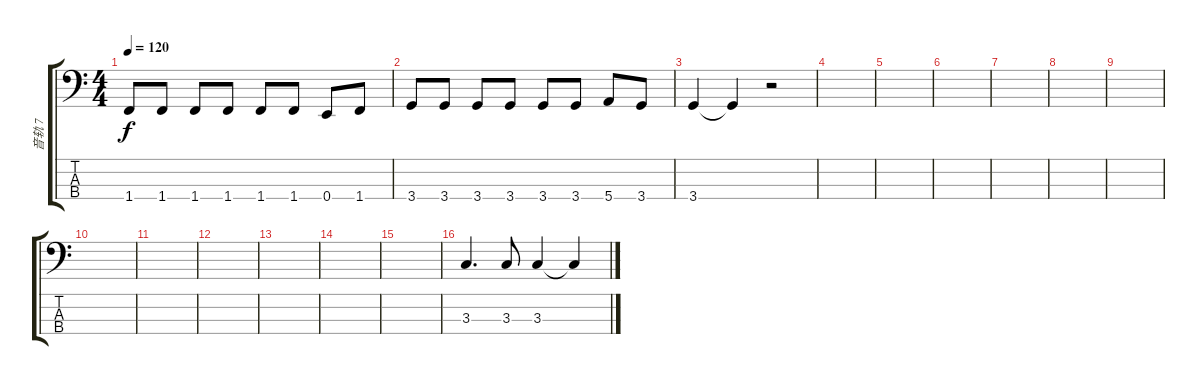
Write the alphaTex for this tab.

\track ("音轨 7" "音轨 7") {instrument electricbasspick}
\staff {score tabs}
\tuning (G2 D2 A1 E1) {hide}
\ts (4 4)
\tempo 120
\clef f4
\ks c
1.4.8{dy f} 1.4.8 1.4.8 1.4.8 1.4.8 1.4.8 0.4.8 1.4.8 |
3.4.8 3.4.8 3.4.8 3.4.8 3.4.8 3.4.8 5.4.8 3.4.8 |
3.4.4 3.4{t}.4 r.2 |
|
|
|
|
|
|
|
|
|
|
|
|
3.3.4{d} 3.3.8 3.3.4 3.3{t}.4
